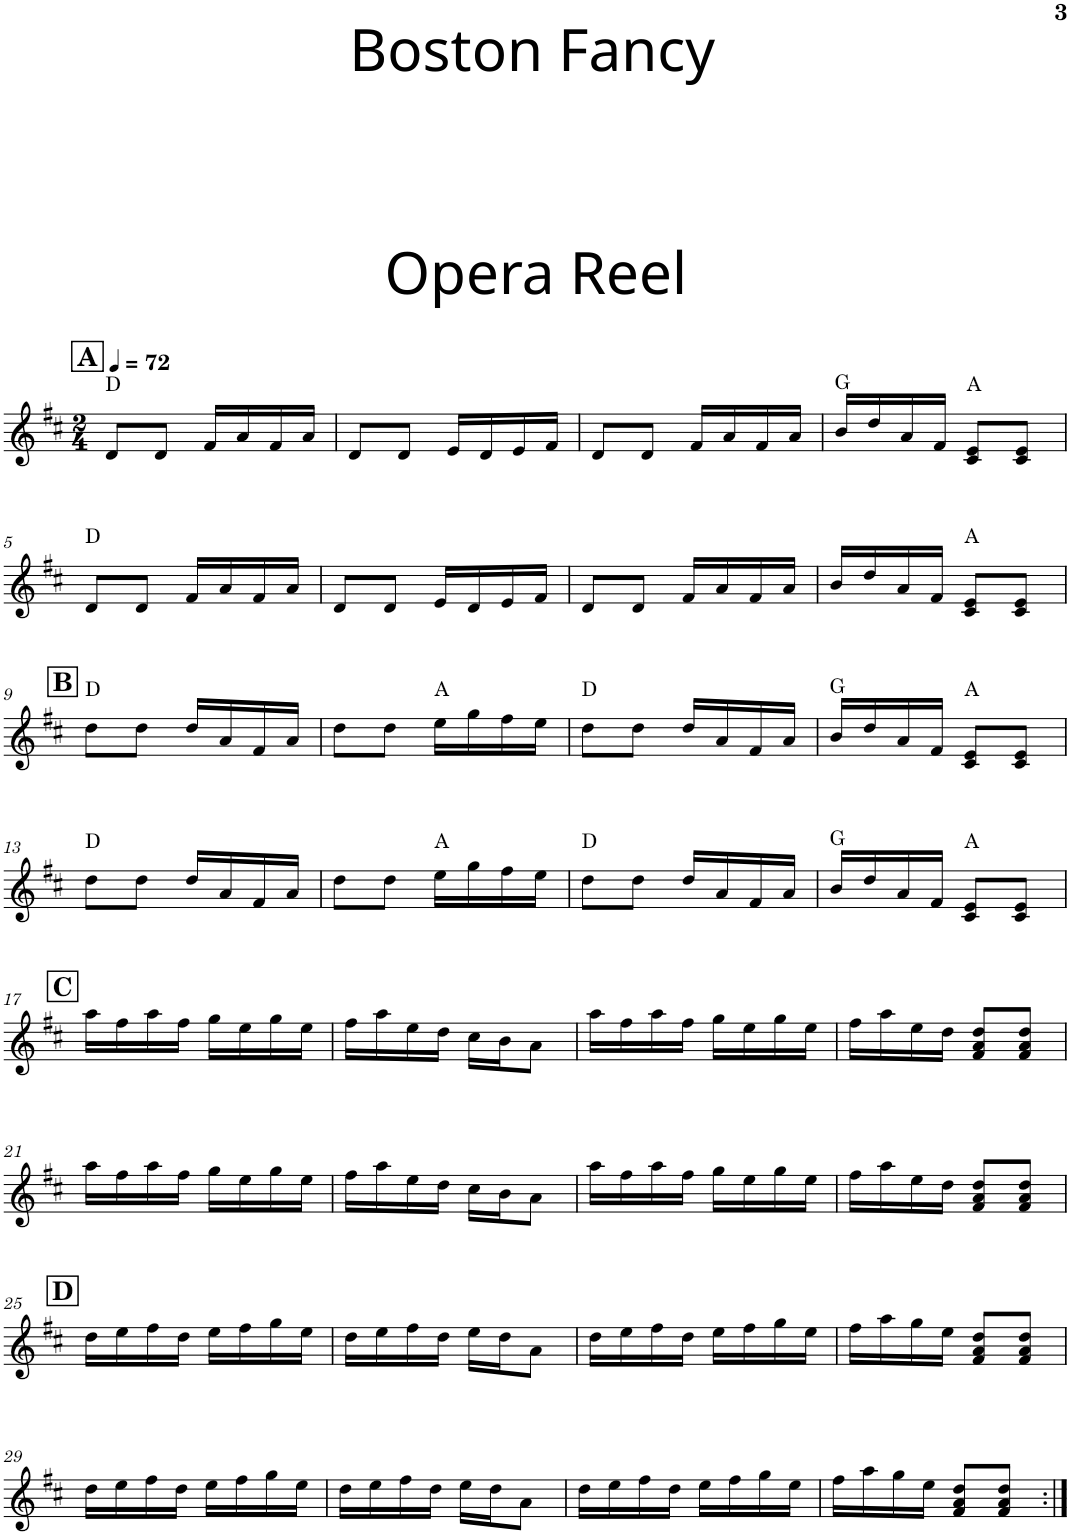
**kern	**harte
*part1	*part1
*staff1	*
*I"Violin	*
*I'Vln	*
!!LO:PB:g=z
*clefG2	*
*k[f#c#]	*
*M2/4	*
*MM72	*
!!LO:REH:place=s1:a:B:cj:fs=14:t=A
=1	=1
8d/L	D:maj
8d/J	.
16f#/LL	.
16a/	.
16f#/	.
16a/JJ	.
=2	=2
8d/L	.
8d/J	.
16e/LL	.
16d/	.
16e/	.
16f#/JJ	.
=3	=3
8d/L	.
8d/J	.
16f#/LL	.
16a/	.
16f#/	.
16a/JJ	.
=4	=4
16b/LL	G:maj
16dd/	.
16a/	.
16f#/JJ	.
8c#/ 8e/L	A:maj
8c#/ 8e/J	.
!!LO:LB:g=z
=5	=5
8d/L	D:maj
8d/J	.
16f#/LL	.
16a/	.
16f#/	.
16a/JJ	.
=6	=6
8d/L	.
8d/J	.
16e/LL	.
16d/	.
16e/	.
16f#/JJ	.
=7	=7
8d/L	.
8d/J	.
16f#/LL	.
16a/	.
16f#/	.
16a/JJ	.
=8	=8
16b/LL	.
16dd/	.
16a/	.
16f#/JJ	.
8c#/ 8e/L	A:maj
8c#/ 8e/J	.
!!LO:LB:g=z
!!LO:REH:place=s1:a:B:cj:fs=14:t=B
=9	=9
8dd\L	D:maj
8dd\J	.
16dd/LL	.
16a/	.
16f#/	.
16a/JJ	.
=10	=10
8dd\L	.
8dd\J	.
16ee\LL	A:maj
16gg\	.
16ff#\	.
16ee\JJ	.
=11	=11
8dd\L	D:maj
8dd\J	.
16dd/LL	.
16a/	.
16f#/	.
16a/JJ	.
=12	=12
16b/LL	G:maj
16dd/	.
16a/	.
16f#/JJ	.
8c#/ 8e/L	A:maj
8c#/ 8e/J	.
!!LO:LB:g=z
=13	=13
8dd\L	D:maj
8dd\J	.
16dd/LL	.
16a/	.
16f#/	.
16a/JJ	.
=14	=14
8dd\L	.
8dd\J	.
16ee\LL	A:maj
16gg\	.
16ff#\	.
16ee\JJ	.
=15	=15
8dd\L	D:maj
8dd\J	.
16dd/LL	.
16a/	.
16f#/	.
16a/JJ	.
=16	=16
16b/LL	G:maj
16dd/	.
16a/	.
16f#/JJ	.
8c#/ 8e/L	A:maj
8c#/ 8e/J	.
!!LO:LB:g=z
!!LO:REH:place=s1:a:B:cj:fs=14:t=C
=17	=17
16aa\LL	.
16ff#\	.
16aa\	.
16ff#\JJ	.
16gg\LL	.
16ee\	.
16gg\	.
16ee\JJ	.
=18	=18
16ff#\LL	.
16aa\	.
16ee\	.
16dd\JJ	.
16cc#\LL	.
16b\J	.
8a\J	.
=19	=19
16aa\LL	.
16ff#\	.
16aa\	.
16ff#\JJ	.
16gg\LL	.
16ee\	.
16gg\	.
16ee\JJ	.
=20	=20
16ff#\LL	.
16aa\	.
16ee\	.
16dd\JJ	.
8f#/ 8a/ 8dd/L	.
8f#/ 8a/ 8dd/J	.
!!LO:LB:g=z
=21	=21
16aa\LL	.
16ff#\	.
16aa\	.
16ff#\JJ	.
16gg\LL	.
16ee\	.
16gg\	.
16ee\JJ	.
=22	=22
16ff#\LL	.
16aa\	.
16ee\	.
16dd\JJ	.
16cc#\LL	.
16b\J	.
8a\J	.
=23	=23
16aa\LL	.
16ff#\	.
16aa\	.
16ff#\JJ	.
16gg\LL	.
16ee\	.
16gg\	.
16ee\JJ	.
=24	=24
16ff#\LL	.
16aa\	.
16ee\	.
16dd\JJ	.
8f#/ 8a/ 8dd/L	.
8f#/ 8a/ 8dd/J	.
!!LO:LB:g=z
!!LO:REH:place=s1:a:B:cj:fs=14:t=D
=25	=25
16dd\LL	.
16ee\	.
16ff#\	.
16dd\JJ	.
16ee\LL	.
16ff#\	.
16gg\	.
16ee\JJ	.
=26	=26
16dd\LL	.
16ee\	.
16ff#\	.
16dd\JJ	.
16ee\LL	.
16dd\J	.
8a\J	.
=27	=27
16dd\LL	.
16ee\	.
16ff#\	.
16dd\JJ	.
16ee\LL	.
16ff#\	.
16gg\	.
16ee\JJ	.
=28	=28
16ff#\LL	.
16aa\	.
16gg\	.
16ee\JJ	.
8f#/ 8a/ 8dd/L	.
8f#/ 8a/ 8dd/J	.
!!LO:LB:g=z
=29	=29
16dd\LL	.
16ee\	.
16ff#\	.
16dd\JJ	.
16ee\LL	.
16ff#\	.
16gg\	.
16ee\JJ	.
=30	=30
16dd\LL	.
16ee\	.
16ff#\	.
16dd\JJ	.
16ee\LL	.
16dd\J	.
8a\J	.
=31	=31
16dd\LL	.
16ee\	.
16ff#\	.
16dd\JJ	.
16ee\LL	.
16ff#\	.
16gg\	.
16ee\JJ	.
=32	=32
16ff#\LL	.
16aa\	.
16gg\	.
16ee\JJ	.
8f#/ 8a/ 8dd/L	.
8f#/ 8a/ 8dd/J	.
=:|!	=:|!
*-	*-
